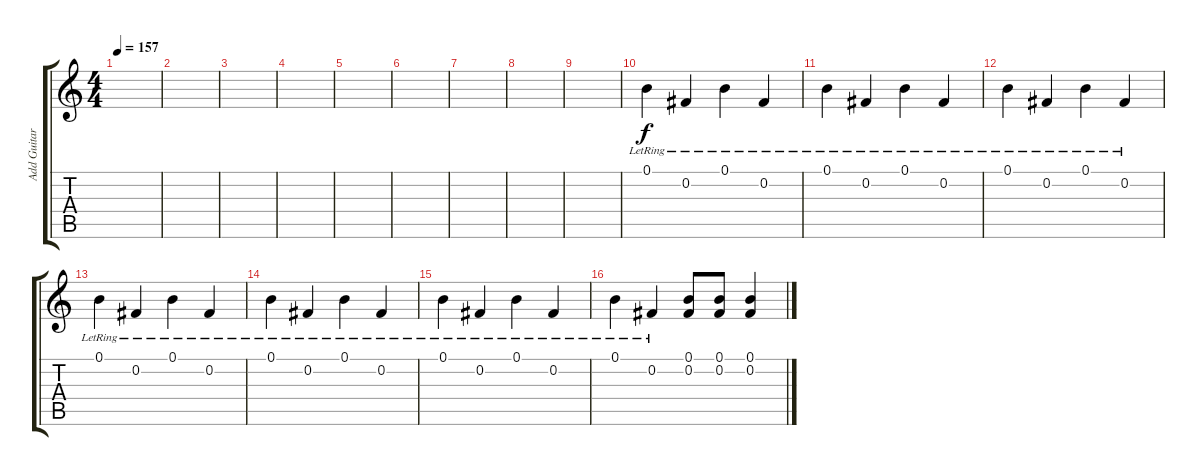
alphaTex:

\track ("Add Guitar" "Add Guitar") {instrument distortionguitar}
\staff {score tabs}
\tuning (B3 Gb3 D3 A2 E2 B1) {hide}
\ts (4 4)
\tempo 157
\clef g2
\ks c
|
|
|
|
|
|
|
|
|
0.1{lr}.4 0.2{lr}.4 0.1{lr}.4 0.2{lr}.4 |
0.1{lr}.4 0.2{lr}.4 0.1{lr}.4 0.2{lr}.4 |
0.1{lr}.4 0.2{lr}.4 0.1{lr}.4 0.2{lr}.4 |
0.1{lr}.4 0.2{lr}.4 0.1{lr}.4 0.2{lr}.4 |
0.1{lr}.4 0.2{lr}.4 0.1{lr}.4 0.2{lr}.4 |
0.1{lr}.4 0.2{lr}.4 0.1{lr}.4 0.2{lr}.4 |
0.1{lr}.4 0.2{lr}.4 (0.1 0.2).8 (0.1 0.2).8 (0.1 0.2).4
